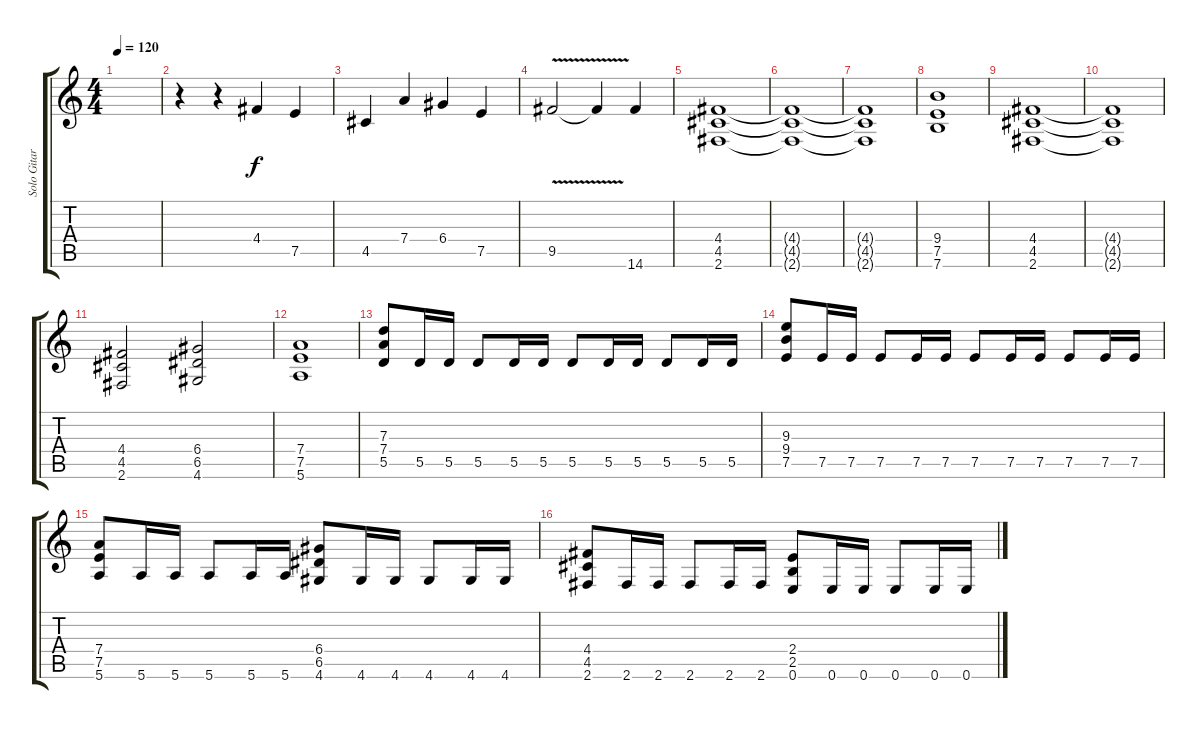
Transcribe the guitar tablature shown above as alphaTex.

\track ("Solo Gitar" "Solo Gitar") {instrument overdrivenguitar}
\staff {score tabs}
\tuning (E4 B3 G3 D3 A2 E2) {hide}
\ts (4 4)
\tempo 120
\clef g2
\ks c
|
r.4 r.4 4.4.4 7.5.4 |
4.5.4 7.4.4 6.4.4 7.5.4 |
9.5{v}.2 9.5{t}.4 14.6.4 |
(4.4 4.5 2.6).1 |
(4.4{t} 4.5{t} 2.6{t}).1 |
(4.4{t} 4.5{t} 2.6{t}).1 |
(9.4 7.5 7.6).1 |
(4.4 4.5 2.6).1 |
(4.4{t} 4.5{t} 2.6{t}).1 |
(4.4 4.5 2.6).2 (6.4 6.5 4.6).2 |
(7.4 7.5 5.6).1 |
(7.3 7.4 5.5).8 5.5.16 5.5.16 5.5.8 5.5.16 5.5.16 5.5.8 5.5.16 5.5.16 5.5.8 5.5.16 5.5.16 |
(9.3 9.4 7.5).8 7.5.16 7.5.16 7.5.8 7.5.16 7.5.16 7.5.8 7.5.16 7.5.16 7.5.8 7.5.16 7.5.16 |
(7.4 7.5 5.6).8 5.6.16 5.6.16 5.6.8 5.6.16 5.6.16 (6.4 6.5 4.6).8 4.6.16 4.6.16 4.6.8 4.6.16 4.6.16 |
(4.4 4.5 2.6).8 2.6.16 2.6.16 2.6.8 2.6.16 2.6.16 (2.4 2.5 0.6).8 0.6.16 0.6.16 0.6.8 0.6.16 0.6.16
